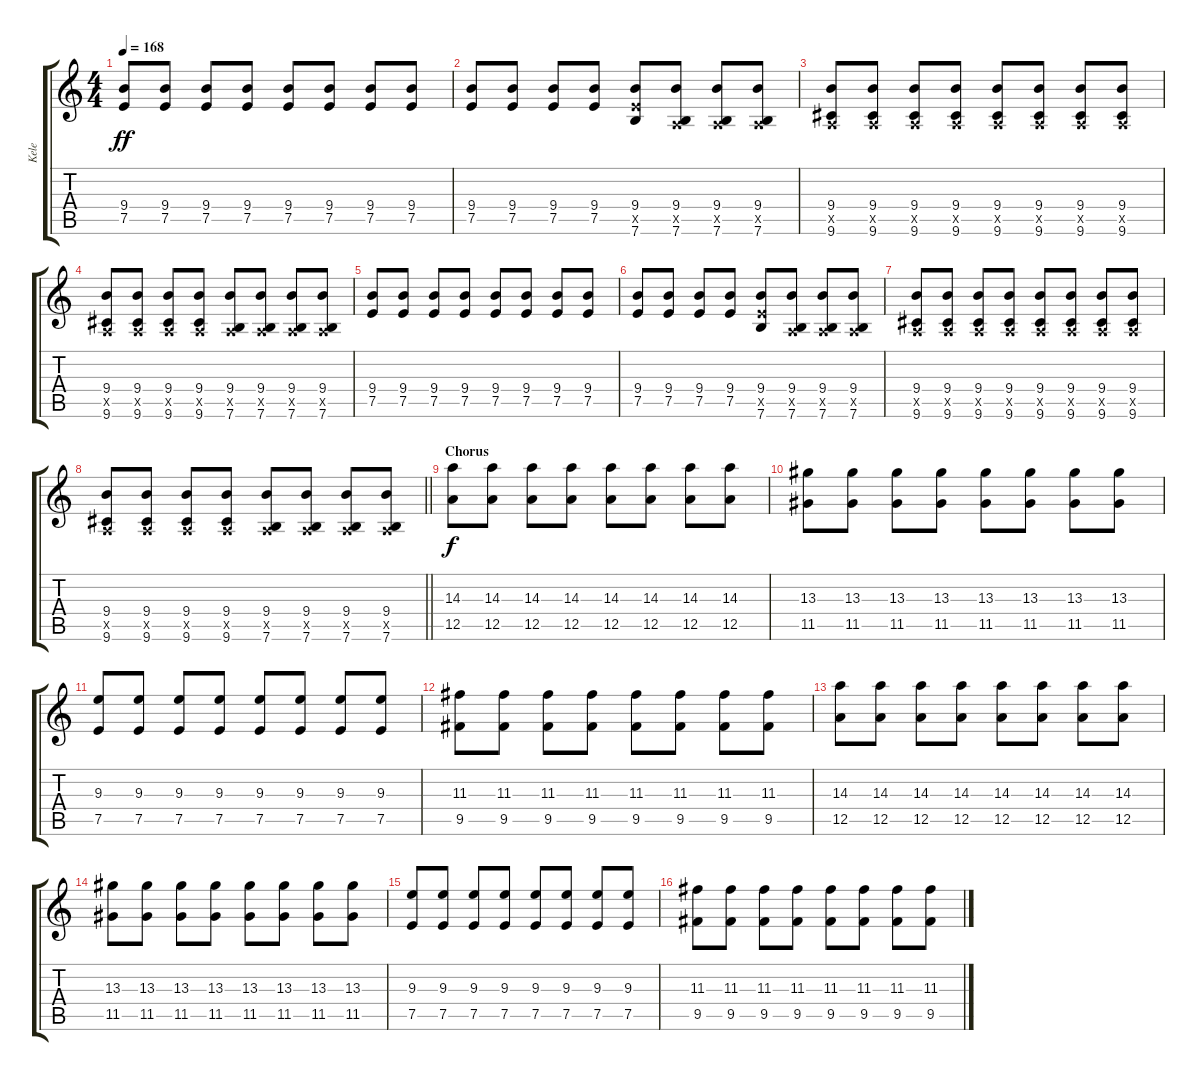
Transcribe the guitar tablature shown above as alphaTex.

\track ("Kele" "Kele") {instrument acousticguitarsteel}
\staff {score tabs}
\tuning (E4 B3 G3 D3 A2 E2) {hide}
\ts (4 4)
\tempo 168
\clef g2
\ks c
(9.4 7.5).8{dy ff} (9.4 7.5).8 (9.4 7.5).8 (9.4 7.5).8 (9.4 7.5).8 (9.4 7.5).8 (9.4 7.5).8 (9.4 7.5).8 |
(9.4 7.5).8 (9.4 7.5).8 (9.4 7.5).8 (9.4 7.5).8 (9.4 7.5{x} 7.6).8 (9.4 0.5{x} 7.6).8 (9.4 0.5{x} 7.6).8 (9.4 0.5{x} 7.6).8 |
(9.4 0.5{x} 9.6).8 (9.4 0.5{x} 9.6).8 (9.4 0.5{x} 9.6).8 (9.4 0.5{x} 9.6).8 (9.4 0.5{x} 9.6).8 (9.4 0.5{x} 9.6).8 (9.4 0.5{x} 9.6).8 (9.4 0.5{x} 9.6).8 |
(9.4 0.5{x} 9.6).8 (9.4 0.5{x} 9.6).8 (9.4 0.5{x} 9.6).8 (9.4 0.5{x} 9.6).8 (9.4 0.5{x} 7.6).8 (9.4 0.5{x} 7.6).8 (9.4 0.5{x} 7.6).8 (9.4 0.5{x} 7.6).8 |
(9.4 7.5).8 (9.4 7.5).8 (9.4 7.5).8 (9.4 7.5).8 (9.4 7.5).8 (9.4 7.5).8 (9.4 7.5).8 (9.4 7.5).8 |
(9.4 7.5).8 (9.4 7.5).8 (9.4 7.5).8 (9.4 7.5).8 (9.4 7.5{x} 7.6).8 (9.4 0.5{x} 7.6).8 (9.4 0.5{x} 7.6).8 (9.4 0.5{x} 7.6).8 |
(9.4 0.5{x} 9.6).8 (9.4 0.5{x} 9.6).8 (9.4 0.5{x} 9.6).8 (9.4 0.5{x} 9.6).8 (9.4 0.5{x} 9.6).8 (9.4 0.5{x} 9.6).8 (9.4 0.5{x} 9.6).8 (9.4 0.5{x} 9.6).8 |
\barLineRight lightlight
(9.4 0.5{x} 9.6).8 (9.4 0.5{x} 9.6).8 (9.4 0.5{x} 9.6).8 (9.4 0.5{x} 9.6).8 (9.4 0.5{x} 7.6).8 (9.4 0.5{x} 7.6).8 (9.4 0.5{x} 7.6).8 (9.4 0.5{x} 7.6).8 |
\section ("" "Chorus")
(14.3 12.5).8{dy f volume 4 balance 8} (14.3 12.5).8 (14.3 12.5).8 (14.3 12.5).8 (14.3 12.5).8 (14.3 12.5).8 (14.3 12.5).8 (14.3 12.5).8 |
(13.3 11.5).8 (13.3 11.5).8 (13.3 11.5).8 (13.3 11.5).8 (13.3 11.5).8 (13.3 11.5).8 (13.3 11.5).8 (13.3 11.5).8 |
(9.3 7.5).8 (9.3 7.5).8 (9.3 7.5).8 (9.3 7.5).8 (9.3 7.5).8 (9.3 7.5).8 (9.3 7.5).8 (9.3 7.5).8 |
(11.3 9.5).8 (11.3 9.5).8 (11.3 9.5).8 (11.3 9.5).8 (11.3 9.5).8 (11.3 9.5).8 (11.3 9.5).8 (11.3 9.5).8 |
(14.3 12.5).8 (14.3 12.5).8 (14.3 12.5).8 (14.3 12.5).8 (14.3 12.5).8 (14.3 12.5).8 (14.3 12.5).8 (14.3 12.5).8 |
(13.3 11.5).8 (13.3 11.5).8 (13.3 11.5).8 (13.3 11.5).8 (13.3 11.5).8 (13.3 11.5).8 (13.3 11.5).8 (13.3 11.5).8 |
(9.3 7.5).8 (9.3 7.5).8 (9.3 7.5).8 (9.3 7.5).8 (9.3 7.5).8 (9.3 7.5).8 (9.3 7.5).8 (9.3 7.5).8 |
(11.3 9.5).8 (11.3 9.5).8 (11.3 9.5).8 (11.3 9.5).8 (11.3 9.5).8 (11.3 9.5).8 (11.3 9.5).8 (11.3 9.5).8
